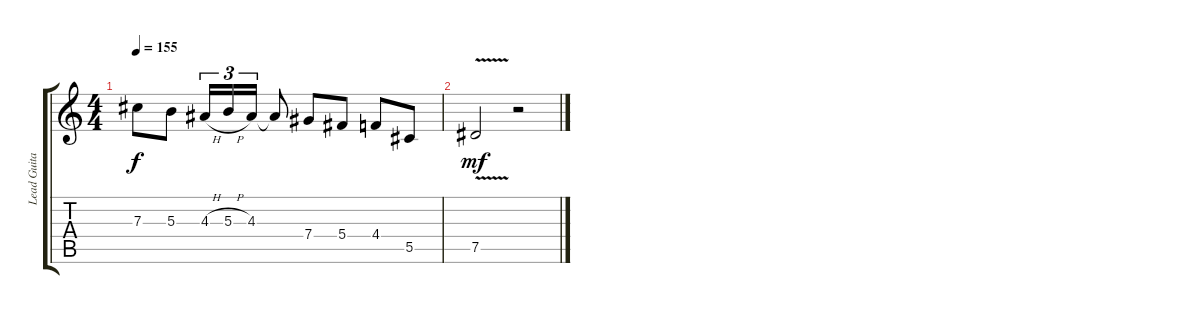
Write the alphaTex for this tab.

\track ("Lead Guitar 1" "Lead Guita") {instrument overdrivenguitar}
\staff {score tabs}
\tuning (Eb4 Bb3 Gb3 Db3 Ab2 Eb2) {hide}
\ts (4 4)
\tempo 155
\clef g2
\ks c
7.3.8{dy f} 5.3.8 4.3{h}.16{tu (3 2)} 5.3{h}.16{tu (3 2)} 4.3.16{tu (3 2)} 4.3{t}.8 7.4.8 5.4.8 4.4.8 5.5.8 |
7.5{v}.2{dy mf} r.2
